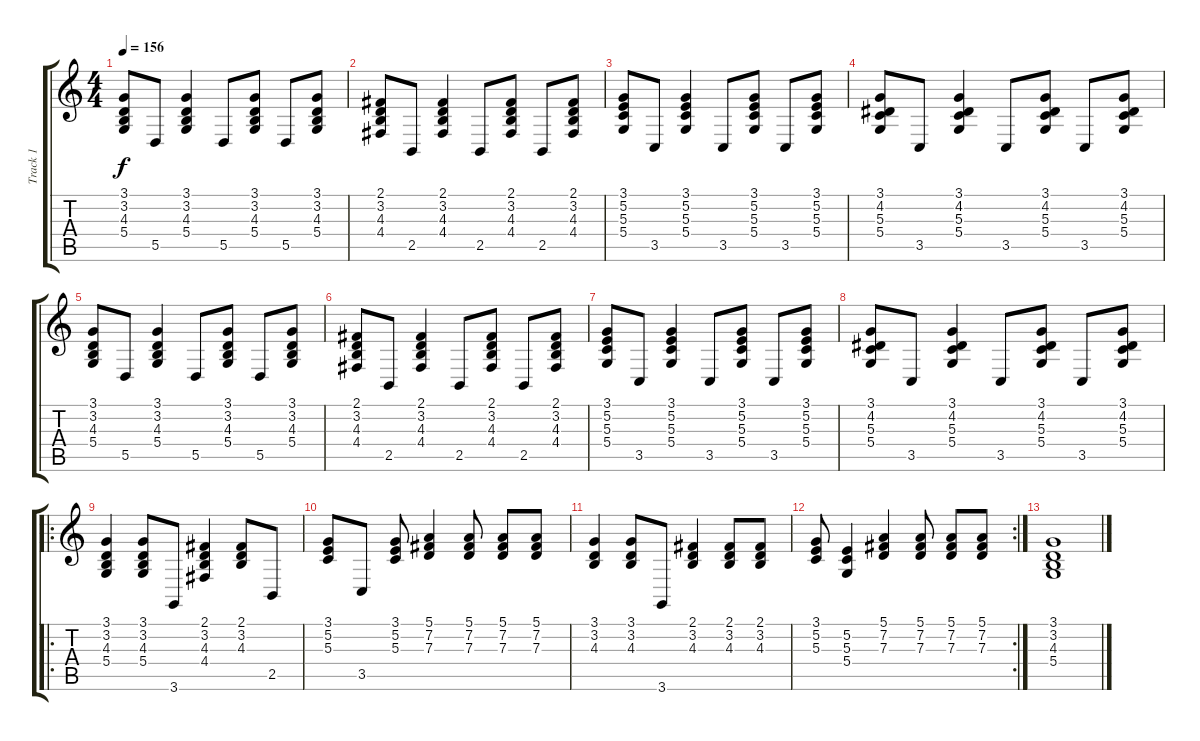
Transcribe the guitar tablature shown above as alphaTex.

\track ("Track 1" "Track 1") {instrument acousticgrandpiano}
\staff {score tabs}
\tuning (E4 B3 G3 D3 A2 E2) {hide}
\ts (4 4)
\tempo 156
\clef g2
\ks c
(3.1 3.2 4.3 5.4).8{dy f} 5.5.8 (3.1 3.2 4.3 5.4).4 5.5.8 (3.1 3.2 4.3 5.4).8 5.5.8 (3.1 3.2 4.3 5.4).8 |
(2.1 3.2 4.3 4.4).8 2.5.8 (2.1 3.2 4.3 4.4).4 2.5.8 (2.1 3.2 4.3 4.4).8 2.5.8 (2.1 3.2 4.3 4.4).8 |
(3.1 5.2 5.3 5.4).8 3.5.8 (3.1 5.2 5.3 5.4).4 3.5.8 (3.1 5.2 5.3 5.4).8 3.5.8 (3.1 5.2 5.3 5.4).8 |
(3.1 4.2 5.3 5.4).8 3.5.8 (3.1 4.2 5.3 5.4).4 3.5.8 (3.1 4.2 5.3 5.4).8 3.5.8 (3.1 4.2 5.3 5.4).8 |
(3.1 3.2 4.3 5.4).8 5.5.8 (3.1 3.2 4.3 5.4).4 5.5.8 (3.1 3.2 4.3 5.4).8 5.5.8 (3.1 3.2 4.3 5.4).8 |
(2.1 3.2 4.3 4.4).8 2.5.8 (2.1 3.2 4.3 4.4).4 2.5.8 (2.1 3.2 4.3 4.4).8 2.5.8 (2.1 3.2 4.3 4.4).8 |
(3.1 5.2 5.3 5.4).8 3.5.8 (3.1 5.2 5.3 5.4).4 3.5.8 (3.1 5.2 5.3 5.4).8 3.5.8 (3.1 5.2 5.3 5.4).8 |
(3.1 4.2 5.3 5.4).8 3.5.8 (3.1 4.2 5.3 5.4).4 3.5.8 (3.1 4.2 5.3 5.4).8 3.5.8 (3.1 4.2 5.3 5.4).8 |
\ro
(3.1 3.2 4.3 5.4).4 (3.1 3.2 4.3 5.4).8 3.6.8 (2.1 3.2 4.3 4.4).4 (2.1 3.2 4.3).8 2.5.8 |
(3.1 5.2 5.3).8 3.5.8 (3.1 5.2 5.3).8 (5.1 7.2 7.3).4 (5.1 7.2 7.3).8 (5.1 7.2 7.3).8 (5.1 7.2 7.3).8 |
(3.1 3.2 4.3).4 (3.1 3.2 4.3).8 3.6.8 (2.1 3.2 4.3).4 (2.1 3.2 4.3).8 (2.1 3.2 4.3).8 |
\rc 2
(3.1 5.2 5.3).8 (5.2 5.3 5.4).4 (5.1 7.2 7.3).4 (5.1 7.2 7.3).8 (5.1 7.2 7.3).8 (5.1 7.2 7.3).8 |
(3.1 3.2 4.3 5.4).1
